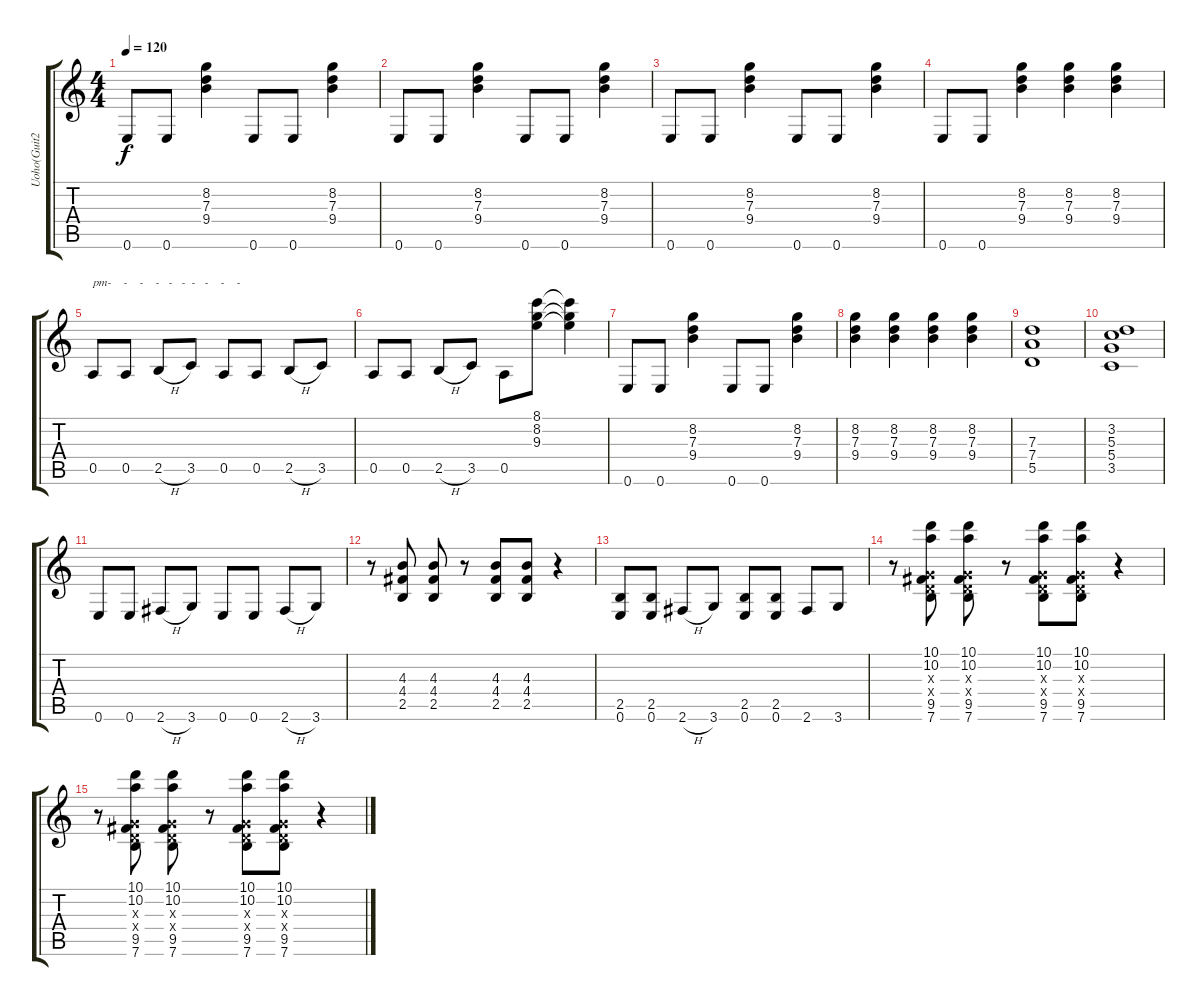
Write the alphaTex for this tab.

\track ("Uoho(Guit2)" "Uoho(Guit2") {instrument distortionguitar}
\staff {score tabs}
\tuning (E4 B3 G3 D3 A2 E2) {hide}
\ts (4 4)
\tempo 120
\clef g2
\ks c
0.6.8{dy f} 0.6.8 (8.2 7.3 9.4).4 0.6.8 0.6.8 (8.2 7.3 9.4).4 |
0.6.8 0.6.8 (8.2 7.3 9.4).4 0.6.8 0.6.8 (8.2 7.3 9.4).4 |
0.6.8 0.6.8 (8.2 7.3 9.4).4 0.6.8 0.6.8 (8.2 7.3 9.4).4 |
0.6.8 0.6.8 (8.2 7.3 9.4).4 (8.2 7.3 9.4).4 (8.2 7.3 9.4).4 |
0.5.8{txt "pm-    -    -    -   -   -  -   -    -    -"} 0.5.8 2.5{h}.8 3.5.8 0.5.8 0.5.8 2.5{h}.8 3.5.8 |
0.5.8 0.5.8 2.5{h}.8 3.5.8 0.5.8 (8.1 8.2 9.3).8 (8.1{t} 8.2{t} 9.3{t}).4 |
0.6.8 0.6.8 (8.2 7.3 9.4).4 0.6.8 0.6.8 (8.2 7.3 9.4).4 |
(8.2 7.3 9.4).4 (8.2 7.3 9.4).4 (8.2 7.3 9.4).4 (8.2 7.3 9.4).4 |
(7.3 7.4 5.5).1 |
(3.2 5.3 5.4 3.5).1 |
0.6.8 0.6.8 2.6{h}.8 3.6.8 0.6.8 0.6.8 2.6{h}.8 3.6.8 |
r.8 (4.3 4.4 2.5).8 (4.3 4.4 2.5).8 r.8 (4.3 4.4 2.5).8 (4.3 4.4 2.5).8 r.4 |
(2.5 0.6).8 (2.5 0.6).8 2.6{h}.8 3.6.8 (2.5 0.6).8 (2.5 0.6).8 2.6.8 3.6.8 |
r.8 (10.1 10.2 0.3{x} 0.4{x} 9.5 7.6).8 (10.1 10.2 0.3{x} 0.4{x} 9.5 7.6).8 r.8 (10.1 10.2 0.3{x} 0.4{x} 9.5 7.6).8 (10.1 10.2 0.3{x} 0.4{x} 9.5 7.6).8 r.4 |
r.8 (10.1 10.2 0.3{x} 0.4{x} 9.5 7.6).8 (10.1 10.2 0.3{x} 0.4{x} 9.5 7.6).8 r.8 (10.1 10.2 0.3{x} 0.4{x} 9.5 7.6).8 (10.1 10.2 0.3{x} 0.4{x} 9.5 7.6).8 r.4
